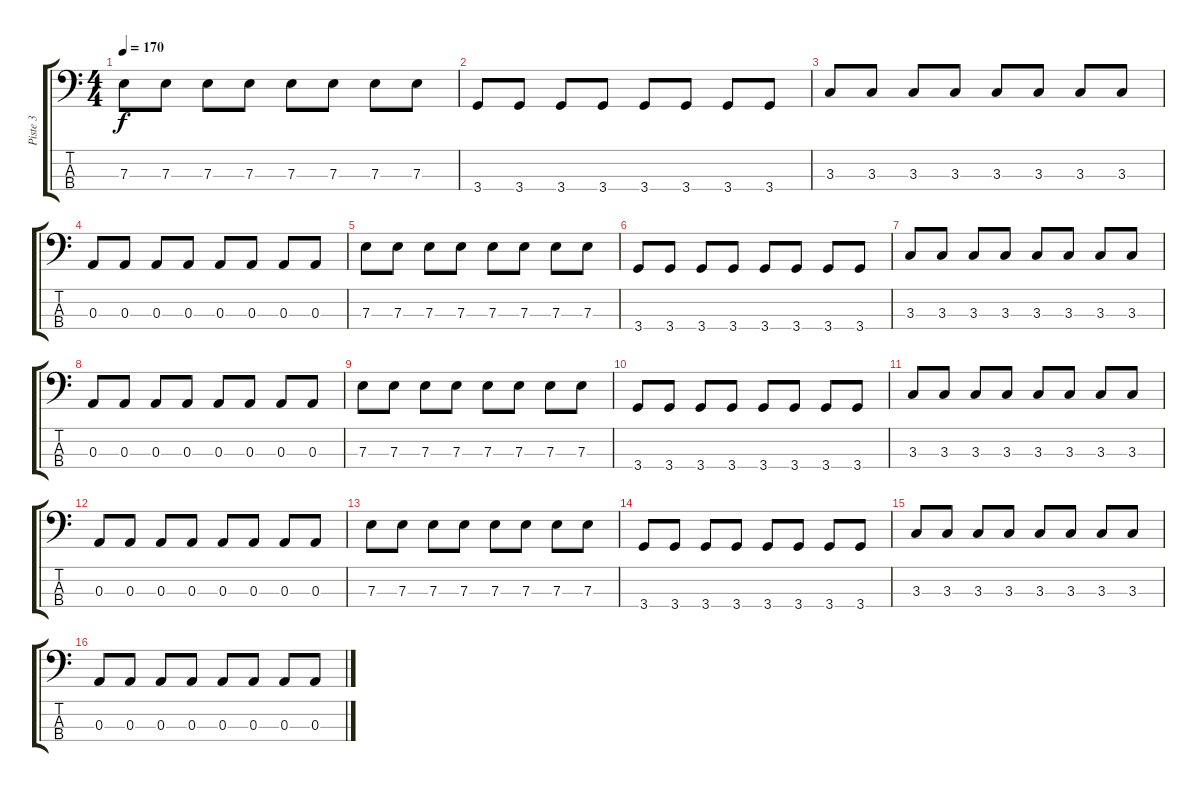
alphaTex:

\track ("Piste 3" "Piste 3") {instrument electricbassfinger}
\staff {score tabs}
\tuning (G2 D2 A1 E1) {hide}
\ts (4 4)
\tempo 170
\clef f4
\ks c
7.3.8{dy f} 7.3.8 7.3.8 7.3.8 7.3.8 7.3.8 7.3.8 7.3.8 |
3.4.8 3.4.8 3.4.8 3.4.8 3.4.8 3.4.8 3.4.8 3.4.8 |
3.3.8 3.3.8 3.3.8 3.3.8 3.3.8 3.3.8 3.3.8 3.3.8 |
0.3.8 0.3.8 0.3.8 0.3.8 0.3.8 0.3.8 0.3.8 0.3.8 |
7.3.8 7.3.8 7.3.8 7.3.8 7.3.8 7.3.8 7.3.8 7.3.8 |
3.4.8 3.4.8 3.4.8 3.4.8 3.4.8 3.4.8 3.4.8 3.4.8 |
3.3.8 3.3.8 3.3.8 3.3.8 3.3.8 3.3.8 3.3.8 3.3.8 |
0.3.8 0.3.8 0.3.8 0.3.8 0.3.8 0.3.8 0.3.8 0.3.8 |
7.3.8 7.3.8 7.3.8 7.3.8 7.3.8 7.3.8 7.3.8 7.3.8 |
3.4.8 3.4.8 3.4.8 3.4.8 3.4.8 3.4.8 3.4.8 3.4.8 |
3.3.8 3.3.8 3.3.8 3.3.8 3.3.8 3.3.8 3.3.8 3.3.8 |
0.3.8 0.3.8 0.3.8 0.3.8 0.3.8 0.3.8 0.3.8 0.3.8 |
7.3.8 7.3.8 7.3.8 7.3.8 7.3.8 7.3.8 7.3.8 7.3.8 |
3.4.8 3.4.8 3.4.8 3.4.8 3.4.8 3.4.8 3.4.8 3.4.8 |
3.3.8 3.3.8 3.3.8 3.3.8 3.3.8 3.3.8 3.3.8 3.3.8 |
0.3.8 0.3.8 0.3.8 0.3.8 0.3.8 0.3.8 0.3.8 0.3.8
